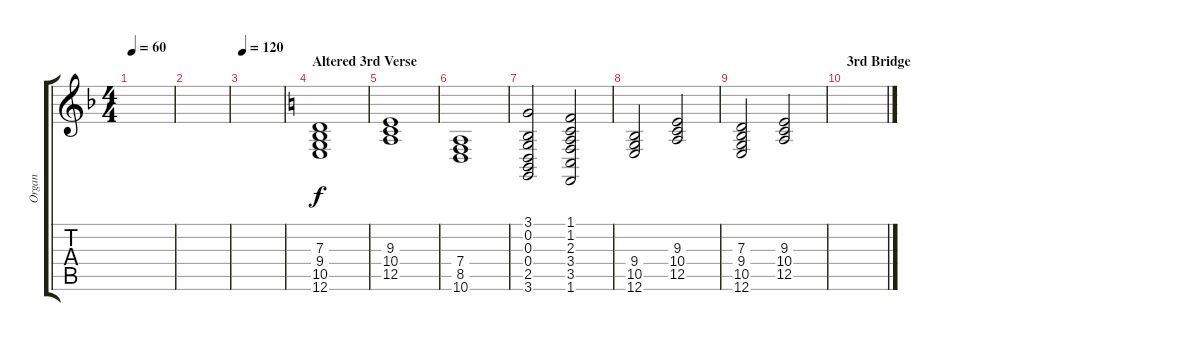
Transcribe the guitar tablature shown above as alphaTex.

\track ("Organ" "Organ") {instrument drawbarorgan}
\staff {score tabs}
\tuning (E4 B3 G3 D3 A2 E2) {hide}
\ts (4 4)
\tempo 60
\clef g2
\ks dminor
|
|
\tempo 120
|
\section ("" "Altered 3rd Verse")
\ks c
(7.3 9.4 10.5 12.6).1{volume 12 instrument drawbarorgan} |
(9.3 10.4 12.5).1 |
(7.4 8.5 10.6).1 |
(3.1 0.2 0.3 0.4 2.5 3.6).2 (1.1 1.2 2.3 3.4 3.5 1.6).2 |
(9.4 10.5 12.6).2 (9.3 10.4 12.5).2 |
(7.3 9.4 10.5 12.6).2 (9.3 10.4 12.5).2 |
\section ("" "3rd Bridge")
